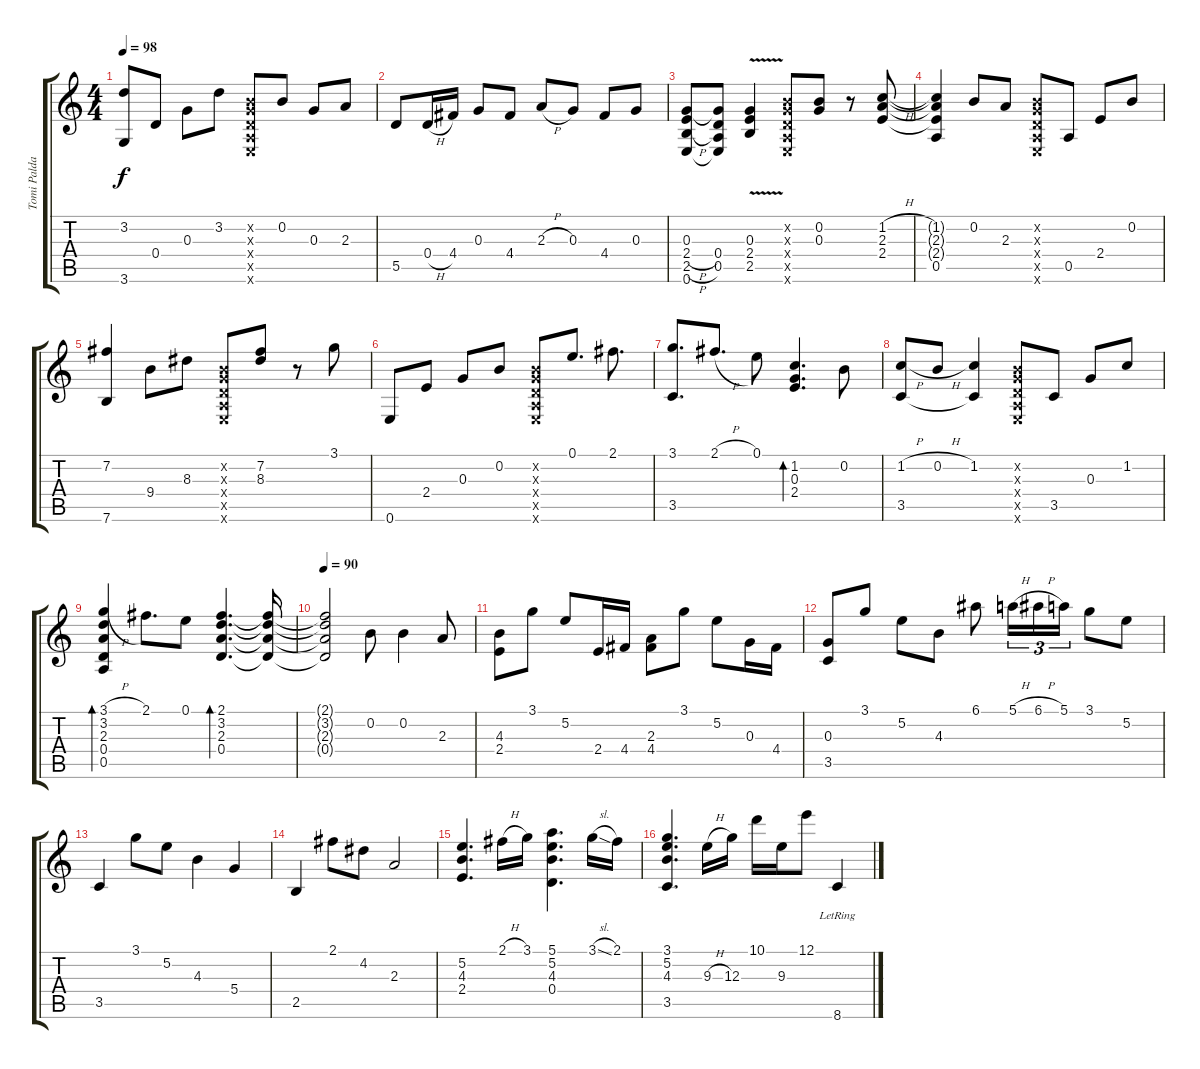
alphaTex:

\track ("Tomi Paldanius" "Tomi Palda") {instrument acousticguitarsteel}
\staff {score tabs}
\tuning (E4 B3 G3 D3 A2 E2) {hide}
\ts (4 4)
\tempo 98
\clef g2
\ks c
(3.2 3.6).8{dy f} 0.4.8 0.3.8 3.2.8 (0.2{x} 0.3{x} 0.4{x} 0.5{x} 0.6{x}).8 0.2.8 0.3.8 2.3.8 |
5.5.8 0.4{h}.16 4.4.16 0.3.8 4.4.8 2.3{h}.8 0.3.8 4.4.8 0.3.8 |
(0.3 2.4{h} 2.5{h} 0.6).8 (0.3{t} 0.4 0.5 0.6{t}).8 (0.3{v} 2.4 2.5).4 (0.2{x} 0.3{x} 0.4{x} 0.5{x} 0.6{x}).8 (0.2 0.3).8 r.8 (1.2{h} 2.3 2.4).8 |
(1.2{t} 2.3{t} 2.4{t} 0.5).4 0.2.8 2.3.8 (0.2{x} 0.3{x} 0.4{x} 0.5{x} 0.6{x}).8 0.5.8 2.4.8 0.2.8 |
(7.2 7.6).4 9.4.8 8.3.8 (0.2{x} 0.3{x} 0.4{x} 0.5{x} 0.6{x}).8 (7.2 8.3).8 r.8 3.1.8 |
0.6.8 2.4.8 0.3.8 0.2.8 (0.2{x} 0.3{x} 0.4{x} 0.5{x} 0.6{x}).8 0.1.8{d} 2.1.8{d} |
(3.1 3.5).8{d} 2.1{h}.8{d} 0.1.8 (1.2 0.3 2.4).4{d bd 240} 0.2.8 |
(1.2{h} 3.5).8 0.2{h}.8 (1.2 3.5{t}).4 (0.2{x} 0.3{x} 0.4{x} 0.5{x} 0.6{x}).8 3.5.8 0.3.8 1.2.8 |
(3.1{h} 3.2 2.3 0.4 0.5).4{bd 240} 2.1.8{d} 0.1.8 (2.1 3.2 2.3 0.4).4{d bd 120} (2.1{t} 3.2{t} 2.3{t} 0.4{t}).16 |
\tempo 90
(2.1{t} 3.2{t} 2.3{t} 0.4{t}).2 0.2.8 0.2.4 2.3.8 |
(4.3 2.4).8 3.1.8 5.2.8 2.4.16 4.4.16 (2.3 4.4).8 3.1.8 5.2.8 0.3.16 4.4.16 |
(0.3 3.5).8 3.1.8 5.2.8 4.3.8 6.1.8 5.1{h}.16{tu (3 2)} 6.1{h}.16{tu (3 2)} 5.1.16{tu (3 2)} 3.1.8 5.2.8 |
3.5.4 3.1.8 5.2.8 4.3.4 5.4.4 |
2.5.4 2.1.8 4.2.8 2.3.2 |
(5.2 4.3 2.4).4{d} 2.1{h}.16 3.1.16 (5.1 5.2 4.3 0.4).4{d} 3.1{sl}.16 2.1.16 |
(3.1 5.2 4.3 3.5).4{d} 9.3{h}.16 12.3.16 10.1.16 9.3.16 12.1.8 8.6{lr}.4
